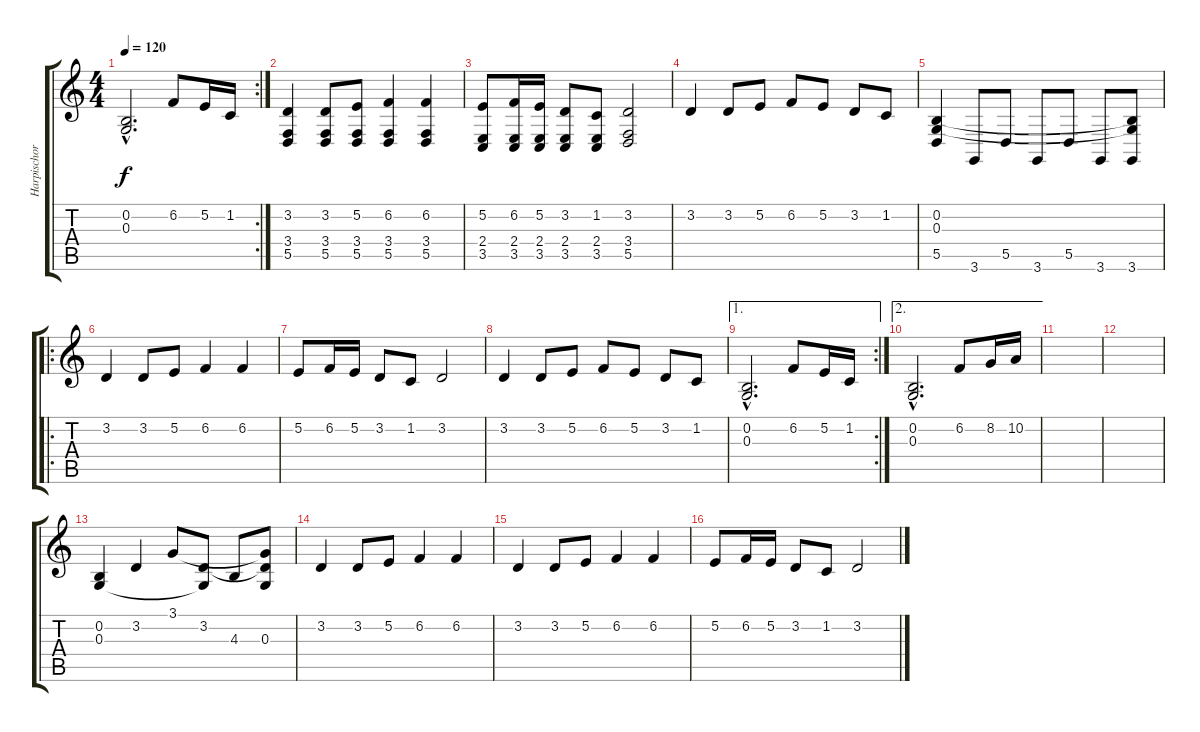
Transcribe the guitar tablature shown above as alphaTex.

\track ("Harpischord" "Harpischor") {instrument harpsichord}
\staff {score tabs}
\tuning (E4 B3 G3 D3 A2 E2) {hide}
\rc 2
\ts (4 4)
\tempo 120
\clef g2
\ks c
(0.2{hac} 0.3{hac}).2{d dy f} 6.2.8 5.2.16 1.2.16 |
(3.2 3.4 5.5).4 (3.2 3.4 5.5).8 (5.2 3.4 5.5).8 (6.2 3.4 5.5).4 (6.2 3.4 5.5).4 |
(5.2 2.4 3.5).8 (6.2 2.4 3.5).16 (5.2 2.4 3.5).16 (3.2 2.4 3.5).8 (1.2 2.4 3.5).8 (3.2 3.4 5.5).2 |
3.2.4 3.2.8 5.2.8 6.2.8 5.2.8 3.2.8 1.2.8 |
(0.2 0.3 5.5).4 3.6.8 5.5.8 3.6.8 5.5.8 3.6.8 (0.2{t} 0.3{t} 3.6).8 |
\ro
3.2.4 3.2.8 5.2.8 6.2.4 6.2.4 |
5.2.8 6.2.16 5.2.16 3.2.8 1.2.8 3.2.2 |
3.2.4 3.2.8 5.2.8 6.2.8 5.2.8 3.2.8 1.2.8 |
\ae 1
\rc 2
(0.2{hac} 0.3{hac}).2{d} 6.2.8 5.2.16 1.2.16 |
\ae 2
(0.2{hac} 0.3{hac}).2{d} 6.2.8 8.2.16 10.2.16 |
|
|
(0.2 0.3).4 3.2.4 3.1.8 (3.2 0.3{t}).8 4.3.8 (3.1{t} 3.2{t} 0.3).8 |
3.2.4 3.2.8 5.2.8 6.2.4 6.2.4 |
3.2.4 3.2.8 5.2.8 6.2.4 6.2.4 |
5.2.8 6.2.16 5.2.16 3.2.8 1.2.8 3.2.2
